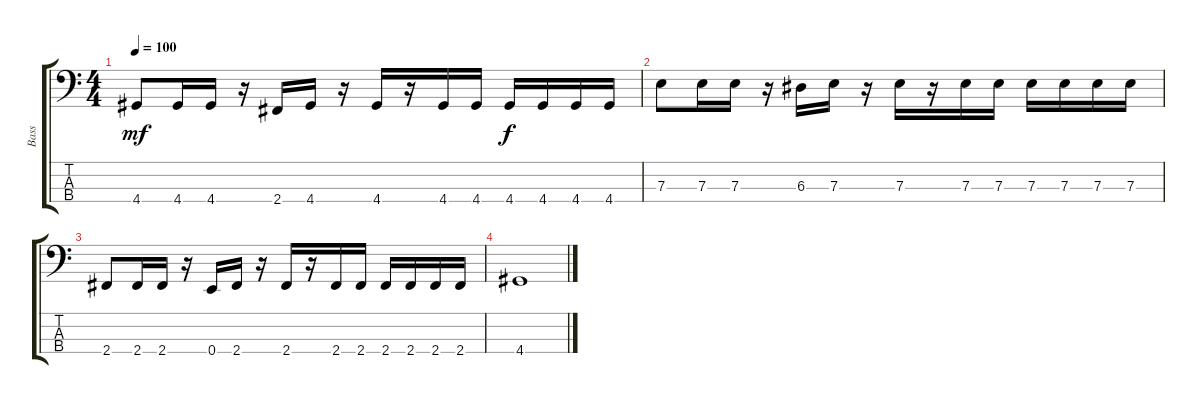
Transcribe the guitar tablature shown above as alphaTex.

\track ("Bass" "Bass") {instrument electricbassfinger}
\staff {score tabs}
\tuning (G2 D2 A1 E1) {hide}
\ts (4 4)
\tempo 100
\clef f4
\ks c
4.4.8{dy mf} 4.4.16 4.4.16 r.16 2.4.16 4.4.16 r.16 4.4.16 r.16 4.4.16 4.4.16 4.4.16{dy f} 4.4.16 4.4.16 4.4.16 |
7.3.8 7.3.16 7.3.16 r.16 6.3.16 7.3.16 r.16 7.3.16 r.16 7.3.16 7.3.16 7.3.16 7.3.16 7.3.16 7.3.16 |
2.4.8 2.4.16 2.4.16 r.16 0.4.16 2.4.16 r.16 2.4.16 r.16 2.4.16 2.4.16 2.4.16 2.4.16 2.4.16 2.4.16 |
4.4.1
